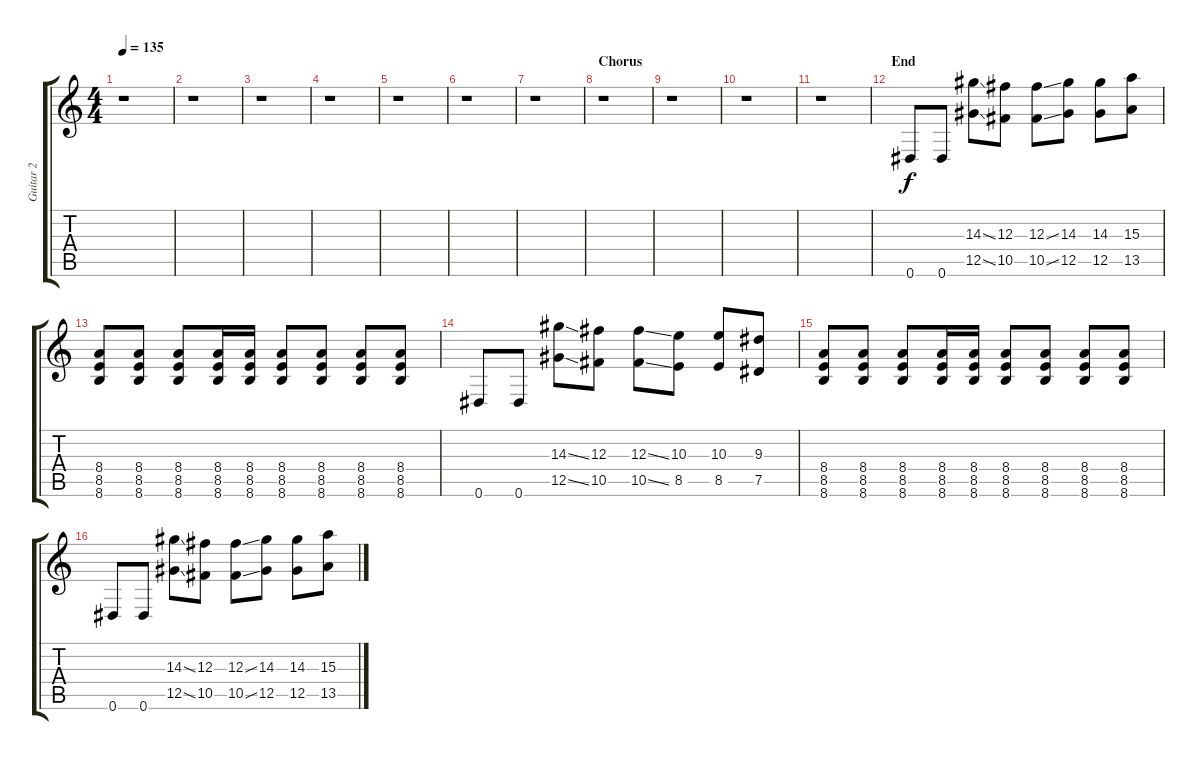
\track ("Guitar 2" "Guitar 2") {instrument electricguitarclean}
\staff {score tabs}
\tuning (Eb4 Bb3 Gb3 Db3 Ab2 Eb2) {hide}
\ts (4 4)
\tempo 135
\clef g2
\ks c
r.1{dy f} |
r.1 |
r.1 |
r.1 |
r.1 |
r.1 |
r.1 |
\section ("" "Chorus")
r.1 |
r.1 |
r.1 |
r.1 |
\section ("" "End")
0.6.8{balance 0 instrument overdrivenguitar} 0.6.8 (14.3{ss} 12.5{ss}).8 (12.3 10.5).8 (12.3{ss} 10.5{ss}).8 (14.3 12.5).8 (14.3 12.5).8 (15.3 13.5).8 |
(8.4 8.5 8.6).8 (8.4 8.5 8.6).8 (8.4 8.5 8.6).8 (8.4 8.5 8.6).16 (8.4 8.5 8.6).16 (8.4 8.5 8.6).8 (8.4 8.5 8.6).8 (8.4 8.5 8.6).8 (8.4 8.5 8.6).8 |
0.6.8 0.6.8 (14.3{ss} 12.5{ss}).8 (12.3 10.5).8 (12.3{ss} 10.5{ss}).8 (10.3 8.5).8 (10.3 8.5).8 (9.3 7.5).8 |
(8.4 8.5 8.6).8 (8.4 8.5 8.6).8 (8.4 8.5 8.6).8 (8.4 8.5 8.6).16 (8.4 8.5 8.6).16 (8.4 8.5 8.6).8 (8.4 8.5 8.6).8 (8.4 8.5 8.6).8 (8.4 8.5 8.6).8 |
0.6.8 0.6.8 (14.3{ss} 12.5{ss}).8 (12.3 10.5).8 (12.3{ss} 10.5{ss}).8 (14.3 12.5).8 (14.3 12.5).8 (15.3 13.5).8
